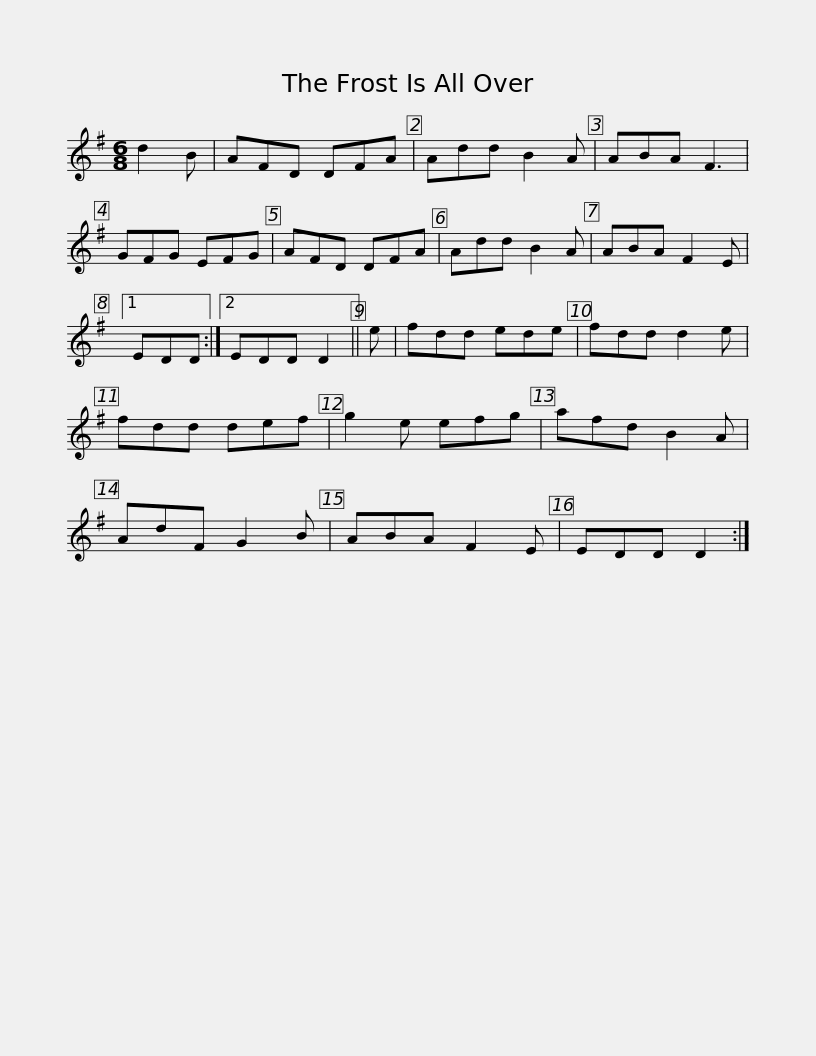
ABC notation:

X:1
L:1/8
M:6/8
I:linebreak $
K:G
V:1 treble
V:1
 d2 B | AFD DFA | Add B2 A | ABA F3 | GFG EFG | %5
 AFD DFA | Add B2 A | ABA F2 E |1$ EDD :|2 EDD D2 || %10
 e | fdd ede | fdd d2 e | fdd def | g2 e efg | %15
 afd B2 A | AdF G2 B |$ ABA F2 E | EDD D2 :| %19
